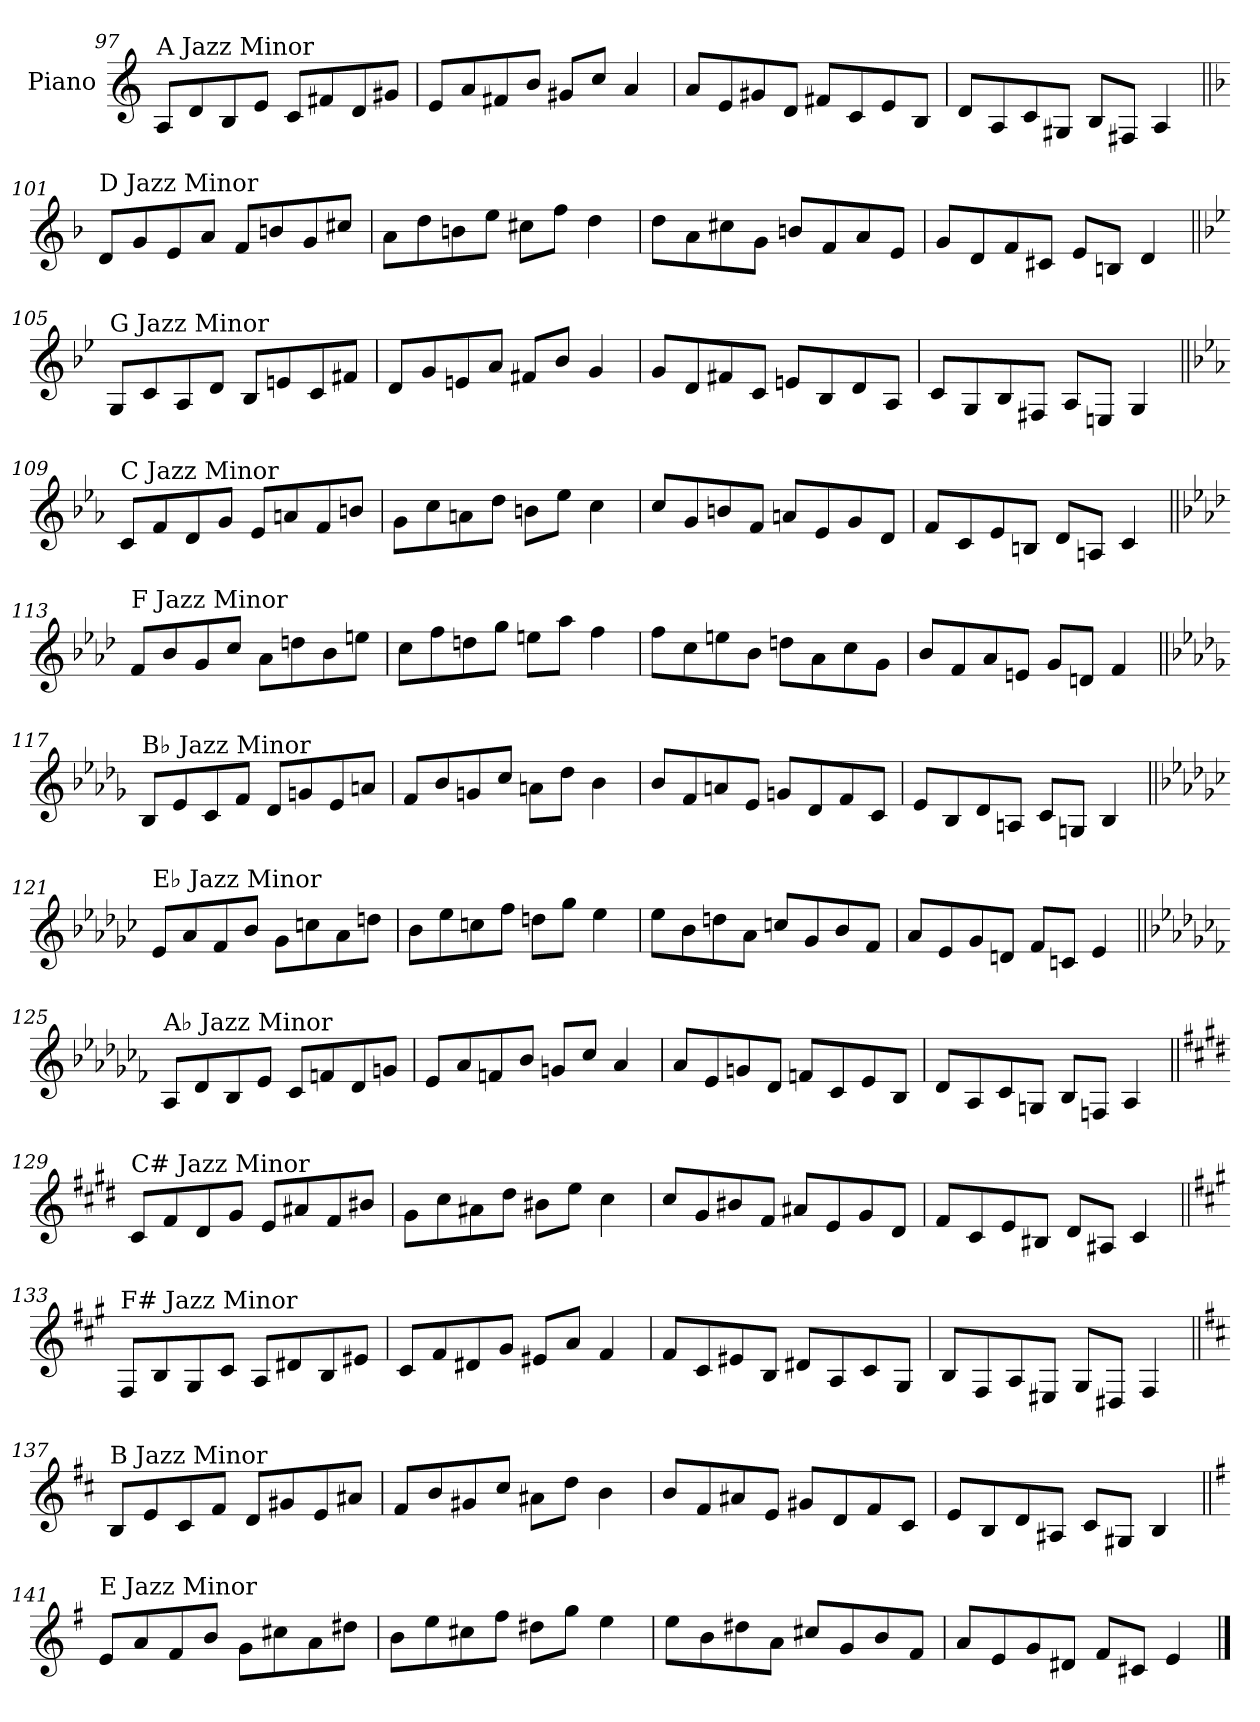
**kern
*part1
*staff1
*I"Piano
*I'Pno.
!!LO:PB:g=z
*clefG2
*k[]
=97
!LO:TX:a:t=A Jazz Minor
8A/L
8d/
8B/
8e/J
8c/L
8f#X/
8d/
8g#X/J
=98
8e/L
8a/
8f#X/
8b/J
8g#X/L
8cc/J
4a/
=99
8a/L
8e/
8g#X/
8d/J
8f#X/L
8c/
8e/
8B/J
=100
8d/L
8A/
8c/
8G#X/J
8B/L
8F#X/J
4A/
!!LO:LB:g=z
=101||
*k[b-]
!LO:TX:a:t=D Jazz Minor
8d/L
8g/
8e/
8a/J
8f/L
8bn/
8g/
8cc#X/J
=102
8a\L
8dd\
8bn\
8ee\J
8cc#X\L
8ff\J
4dd\
=103
8dd\L
8a\
8cc#X\
8g\J
8bn/L
8f/
8a/
8e/J
=104
8g/L
8d/
8f/
8c#X/J
8e/L
8Bn/J
4d/
!!LO:LB:g=z
=105||
*k[b-e-]
!LO:TX:a:t=G Jazz Minor
8G/L
8c/
8A/
8d/J
8B-/L
8en/
8c/
8f#X/J
=106
8d/L
8g/
8en/
8a/J
8f#X/L
8b-/J
4g/
=107
8g/L
8d/
8f#X/
8c/J
8en/L
8B-/
8d/
8A/J
=108
8c/L
8G/
8B-/
8F#X/J
8A/L
8En/J
4G/
!!LO:LB:g=z
=109||
*k[b-e-a-]
!LO:TX:a:t=C Jazz Minor
8c/L
8f/
8d/
8g/J
8e-/L
8an/
8f/
8bn/J
=110
8g\L
8cc\
8an\
8dd\J
8bn\L
8ee-\J
4cc\
=111
8cc/L
8g/
8bn/
8f/J
8an/L
8e-/
8g/
8d/J
=112
8f/L
8c/
8e-/
8Bn/J
8d/L
8An/J
4c/
!!LO:LB:g=z
=113||
*k[b-e-a-d-]
!LO:TX:a:t=F Jazz Minor
8f/L
8b-/
8g/
8cc/J
8a-\L
8ddn\
8b-\
8een\J
=114
8cc\L
8ff\
8ddn\
8gg\J
8een\L
8aa-\J
4ff\
=115
8ff\L
8cc\
8een\
8b-\J
8ddn\L
8a-\
8cc\
8g\J
=116
8b-/L
8f/
8a-/
8en/J
8g/L
8dn/J
4f/
!!LO:LB:g=z
=117||
*k[b-e-a-d-g-]
!LO:TX:a:t=B♭ Jazz Minor
8B-/L
8e-/
8c/
8f/J
8d-/L
8gn/
8e-/
8an/J
=118
8f/L
8b-/
8gn/
8cc/J
8an\L
8dd-\J
4b-\
=119
8b-/L
8f/
8an/
8e-/J
8gn/L
8d-/
8f/
8c/J
=120
8e-/L
8B-/
8d-/
8An/J
8c/L
8Gn/J
4B-/
!!LO:LB:g=z
=121||
*k[b-e-a-d-g-c-]
!LO:TX:a:t=E♭ Jazz Minor
8e-/L
8a-/
8f/
8b-/J
8g-\L
8ccn\
8a-\
8ddn\J
=122
8b-\L
8ee-\
8ccn\
8ff\J
8ddn\L
8gg-\J
4ee-\
=123
8ee-\L
8b-\
8ddn\
8a-\J
8ccn/L
8g-/
8b-/
8f/J
=124
8a-/L
8e-/
8g-/
8dn/J
8f/L
8cn/J
4e-/
!!LO:LB:g=z
=125||
*k[b-e-a-d-g-c-f-]
!LO:TX:a:t=A♭ Jazz Minor
8A-/L
8d-/
8B-/
8e-/J
8c-/L
8fn/
8d-/
8gn/J
=126
8e-/L
8a-/
8fn/
8b-/J
8gn/L
8cc-/J
4a-/
=127
8a-/L
8e-/
8gn/
8d-/J
8fn/L
8c-/
8e-/
8B-/J
=128
8d-/L
8A-/
8c-/
8Gn/J
8B-/L
8Fn/J
4A-/
!!LO:LB:g=z
=129||
*k[f#c#g#d#]
!LO:TX:a:t=C# Jazz Minor
8c#/L
8f#/
8d#/
8g#/J
8e/L
8a#X/
8f#/
8b#X/J
=130
8g#\L
8cc#\
8a#X\
8dd#\J
8b#X\L
8ee\J
4cc#\
=131
8cc#/L
8g#/
8b#X/
8f#/J
8a#X/L
8e/
8g#/
8d#/J
=132
8f#/L
8c#/
8e/
8B#X/J
8d#/L
8A#X/J
4c#/
!!LO:LB:g=z
=133||
*k[f#c#g#]
!LO:TX:a:t=F# Jazz Minor
8F#/L
8B/
8G#/
8c#/J
8A/L
8d#X/
8B/
8e#X/J
=134
8c#/L
8f#/
8d#X/
8g#/J
8e#X/L
8a/J
4f#/
=135
8f#/L
8c#/
8e#X/
8B/J
8d#X/L
8A/
8c#/
8G#/J
=136
8B/L
8F#/
8A/
8E#X/J
8G#/L
8D#X/J
4F#/
!!LO:LB:g=z
=137||
*k[f#c#]
!LO:TX:a:t=B Jazz Minor
8B/L
8e/
8c#/
8f#/J
8d/L
8g#X/
8e/
8a#X/J
=138
8f#/L
8b/
8g#X/
8cc#/J
8a#X\L
8dd\J
4b\
=139
8b/L
8f#/
8a#X/
8e/J
8g#X/L
8d/
8f#/
8c#/J
=140
8e/L
8B/
8d/
8A#X/J
8c#/L
8G#X/J
4B/
!!LO:LB:g=z
=141||
*k[f#]
!LO:TX:a:t=E Jazz Minor
8e/L
8a/
8f#/
8b/J
8g\L
8cc#X\
8a\
8dd#X\J
=142
8b\L
8ee\
8cc#X\
8ff#\J
8dd#X\L
8gg\J
4ee\
=143
8ee\L
8b\
8dd#X\
8a\J
8cc#X/L
8g/
8b/
8f#/J
=144
8a/L
8e/
8g/
8d#X/J
8f#/L
8c#X/J
4e/
==
*-
